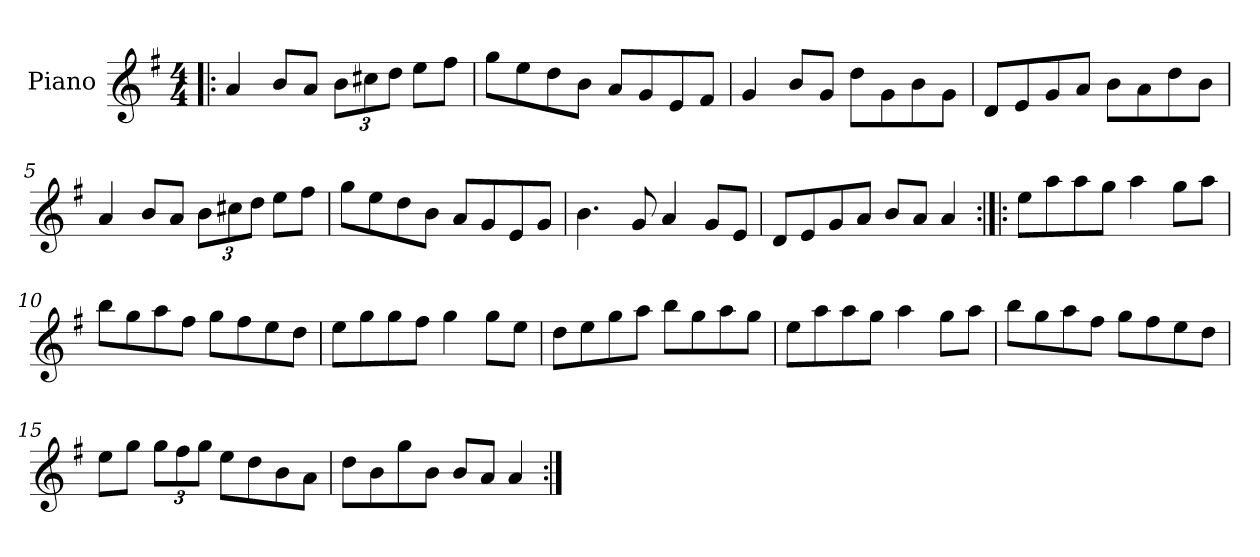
**kern
*part1
*staff1
*I"Piano
*I'Pno
*clefG2
*k[f#]
*A:dor
*M4/4
=1!|:
4a/
8b/L
8a/J
12b\L
12cc#X\
12dd\J
8ee\L
8ff#\J
=2
8gg\L
8ee\
8dd\
8b\J
8a/L
8g/
8e/
8f#/J
=3
4g/
8b/L
8g/J
8dd\L
8g\
8b\
8g\J
=4
8d/L
8e/
8g/
8a/J
8b\L
8a\
8dd\
8b\J
!!LO:LB:g=z
=5
4a/
8b/L
8a/J
12b\L
12cc#X\
12dd\J
8ee\L
8ff#\J
=6
8gg\L
8ee\
8dd\
8b\J
8a/L
8g/
8e/
8g/J
=7
4.b\
8g/
4a/
8g/L
8e/J
=8
8d/L
8e/
8g/
8a/J
8b/L
8a/J
4a/
!!LO:LB:g=z
=9:|!|:
8ee\L
8aa\
8aa\
8gg\J
4aa\
8gg\L
8aa\J
=10
8bb\L
8gg\
8aa\
8ff#\J
8gg\L
8ff#\
8ee\
8dd\J
=11
8ee\L
8gg\
8gg\
8ff#\J
4gg\
8gg\L
8ee\J
=12
8dd\L
8ee\
8gg\
8aa\J
8bb\L
8gg\
8aa\
8gg\J
!!LO:LB:g=z
=13
8ee\L
8aa\
8aa\
8gg\J
4aa\
8gg\L
8aa\J
=14
8bb\L
8gg\
8aa\
8ff#\J
8gg\L
8ff#\
8ee\
8dd\J
=15
8ee\L
8gg\J
12gg\L
12ff#\
12gg\J
8ee\L
8dd\
8b\
8a\J
=16
8dd\L
8b\
8gg\
8b\J
8b/L
8a/J
4a/
=:|!
*-
